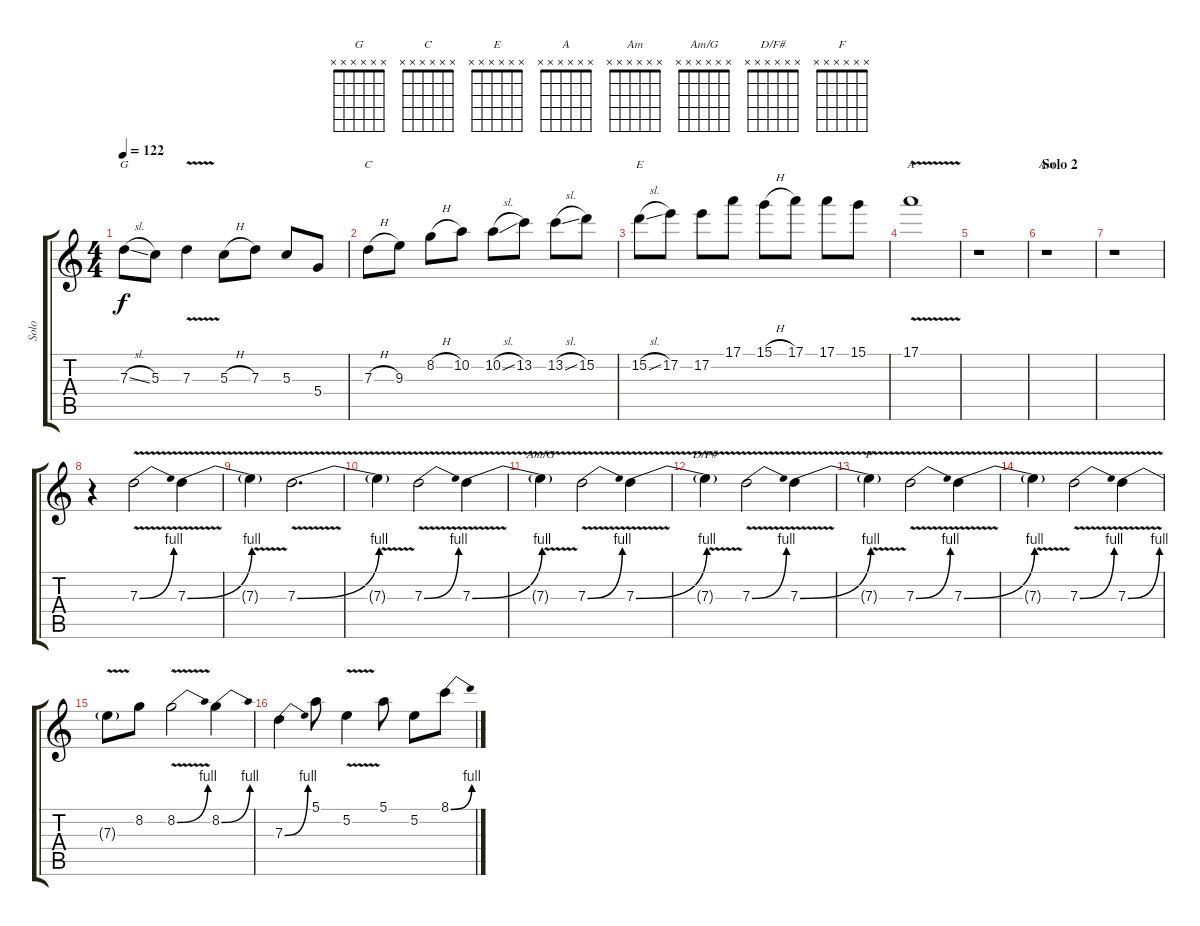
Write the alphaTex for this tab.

\track ("Solo" "Solo") {instrument distortionguitar}
\staff {score tabs}
\tuning (E4 B3 G3 D3 A2 E2) {hide}
\chord ("G" x x x x x x)
\chord ("C" x x x x x x)
\chord ("E" x x x x x x)
\chord ("A" x x x x x x)
\chord ("Am" x x x x x x)
\chord ("Am/G" x x x x x x)
\chord ("D/F#" x x x x x x)
\chord ("F" x x x x x x)
\ts (4 4)
\tempo 122
\clef g2
\ks c
7.3{sl}.8{ch "G" dy f} 5.3.8 7.3{v}.4 5.3{h}.8 7.3.8 5.3.8 5.4.8 |
7.3{h}.8{ch "C"} 9.3.8 8.2{h}.8 10.2.8 10.2{sl}.8 13.2.8 13.2{sl}.8 15.2.8 |
15.2{sl}.8{ch "E"} 17.2.8 17.2.8 17.1.8 15.1{h}.8 17.1.8 17.1.8 15.1.8 |
17.1{v}.1{ch "A"} |
r.1 |
\section ("" "Solo 2")
r.1{ch "Am"} |
r.1 |
r.4 7.3{be (bend 0 0 60 4) v}.2 7.3{be (bend 0 0 60 4) v}.4 |
7.3{v t}.4 7.3{be (bend 0 0 60 4) v}.2{d} |
7.3{v t}.4 7.3{be (bend 0 0 60 4) v}.2 7.3{be (bend 0 0 60 4) v}.4 |
7.3{v t}.4{ch "Am/G"} 7.3{be (bend 0 0 60 4) v}.2 7.3{be (bend 0 0 60 4) v}.4 |
7.3{v t}.4{ch "D/F#"} 7.3{be (bend 0 0 60 4) v}.2 7.3{be (bend 0 0 60 4) v}.4 |
7.3{v t}.4{ch "F"} 7.3{be (bend 0 0 60 4) v}.2 7.3{be (bend 0 0 60 4) v}.4 |
7.3{v t}.4 7.3{be (bend 0 0 60 4) v}.2 7.3{be (bend 0 0 60 4) v}.4 |
7.3{v t}.8 8.2.8 8.2{be (bend 0 0 60 4) v}.2 8.2{be (bend 0 0 60 4)}.4 |
7.3{be (bend 0 0 60 4)}.4 5.1.8 5.2{v}.4 5.1.8 5.2.8 8.1{be (bend 0 0 60 4)}.8
